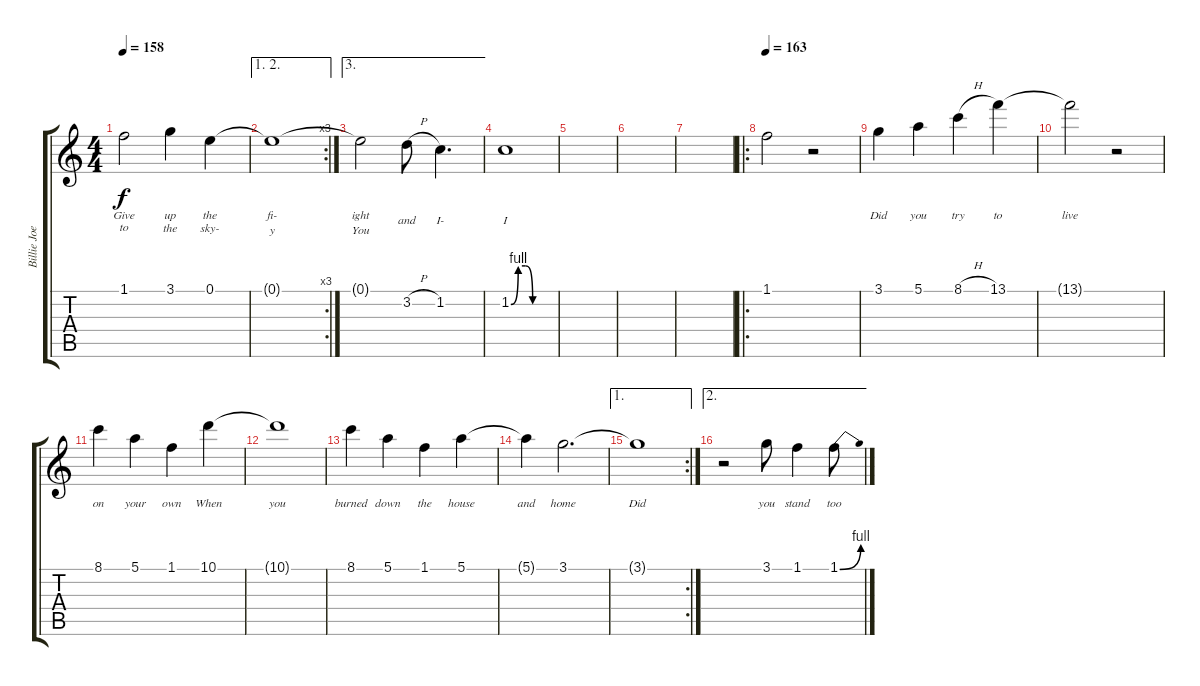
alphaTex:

\track ("Billie Joe - Melody" "Billie Joe") {instrument electricguitarjazz}
\staff {score tabs}
\tuning (E4 B3 G3 D3 A2 E2) {hide}
\ts (4 4)
\tempo 158
\clef g2
\ks c
1.1.2{lyrics (0 "Give") lyrics (1 "to") lyrics (2 "") lyrics (3 "") lyrics (4 "") dy f} 3.1.4{lyrics (0 "up") lyrics (1 "the") lyrics (2 "") lyrics (3 "") lyrics (4 "")} 0.1.4{lyrics (0 "the") lyrics (1 "sky-") lyrics (2 "") lyrics (3 "") lyrics (4 "")} |
\ae (1 2)
\rc 3
0.1{t}.1{lyrics (0 "fi-") lyrics (1 "y") lyrics (2 "") lyrics (3 "") lyrics (4 "")} |
\ae 3
0.1{t}.2{lyrics (0 "ight") lyrics (1 "You") lyrics (2 "") lyrics (3 "") lyrics (4 "")} 3.2{h}.8{lyrics (0 "") lyrics (1 "and") lyrics (2 "") lyrics (3 "") lyrics (4 "")} 1.2.4{d lyrics (0 "") lyrics (1 "I-") lyrics (2 "") lyrics (3 "") lyrics (4 "")} |
1.2{be (custom 0 0 10 4 20 4 30 0 60 0)}.1{lyrics (0 "") lyrics (1 "I") lyrics (2 "") lyrics (3 "") lyrics (4 "")} |
|
|
|
\ro
\tempo 163
1.1.2{lyrics (0 "") lyrics (1 "") lyrics (2 "") lyrics (3 "") lyrics (4 "")} r.2 |
3.1.4{lyrics (0 "Did") lyrics (1 "") lyrics (2 "") lyrics (3 "") lyrics (4 "")} 5.1.4{lyrics (0 "you") lyrics (1 "") lyrics (2 "") lyrics (3 "") lyrics (4 "")} 8.1{h}.4{lyrics (0 "try") lyrics (1 "") lyrics (2 "") lyrics (3 "") lyrics (4 "")} 13.1.4{lyrics (0 "to") lyrics (1 "") lyrics (2 "") lyrics (3 "") lyrics (4 "")} |
13.1{t}.2{lyrics (0 "live") lyrics (1 "") lyrics (2 "") lyrics (3 "") lyrics (4 "")} r.2 |
8.1.4{lyrics (0 "on") lyrics (1 "") lyrics (2 "") lyrics (3 "") lyrics (4 "")} 5.1.4{lyrics (0 "your") lyrics (1 "") lyrics (2 "") lyrics (3 "") lyrics (4 "")} 1.1.4{lyrics (0 "own") lyrics (1 "") lyrics (2 "") lyrics (3 "") lyrics (4 "")} 10.1.4{lyrics (0 "When") lyrics (1 "") lyrics (2 "") lyrics (3 "") lyrics (4 "")} |
10.1{t}.1{lyrics (0 "you") lyrics (1 "") lyrics (2 "") lyrics (3 "") lyrics (4 "")} |
8.1.4{lyrics (0 "burned") lyrics (1 "") lyrics (2 "") lyrics (3 "") lyrics (4 "")} 5.1.4{lyrics (0 "down") lyrics (1 "") lyrics (2 "") lyrics (3 "") lyrics (4 "")} 1.1.4{lyrics (0 "the") lyrics (1 "") lyrics (2 "") lyrics (3 "") lyrics (4 "")} 5.1.4{lyrics (0 "house") lyrics (1 "") lyrics (2 "") lyrics (3 "") lyrics (4 "")} |
5.1{t}.4{lyrics (0 "and") lyrics (1 "") lyrics (2 "") lyrics (3 "") lyrics (4 "")} 3.1.2{d lyrics (0 "home") lyrics (1 "") lyrics (2 "") lyrics (3 "") lyrics (4 "")} |
\ae 1
\rc 2
3.1{t}.1{lyrics (0 "Did") lyrics (1 "") lyrics (2 "") lyrics (3 "") lyrics (4 "")} |
\ae 2
r.2 3.1.8{lyrics (0 "you") lyrics (1 "") lyrics (2 "") lyrics (3 "") lyrics (4 "")} 1.1.4{lyrics (0 "stand") lyrics (1 "") lyrics (2 "") lyrics (3 "") lyrics (4 "")} 1.1{be (bend 0 0 60 4)}.8{lyrics (0 "too") lyrics (1 "") lyrics (2 "") lyrics (3 "") lyrics (4 "")}
